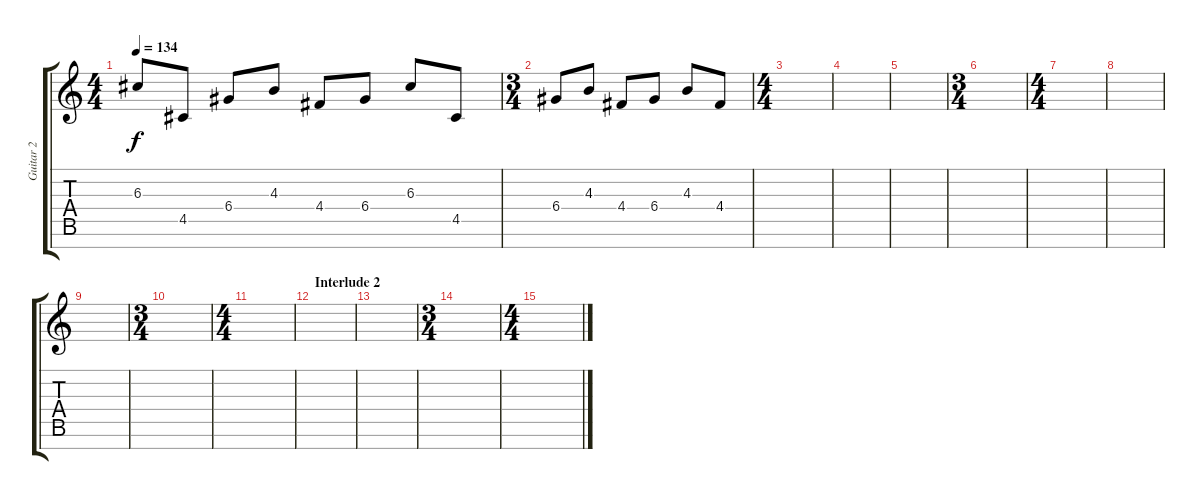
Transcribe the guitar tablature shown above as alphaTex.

\track ("Guitar 2" "Guitar 2") {instrument electricguitarclean}
\staff {score tabs}
\tuning (E4 B3 G3 D3 A2 E2 B1) {hide}
\ts (4 4)
\tempo 134
\clef g2
\ks c
6.3.8{dy f} 4.5.8 6.4.8 4.3.8 4.4.8 6.4.8 6.3.8 4.5.8 |
\ts (3 4)
6.4.8 4.3.8 4.4.8 6.4.8 4.3.8 4.4.8 |
\ts (4 4)
|
|
|
\ts (3 4)
|
\ts (4 4)
|
|
|
\ts (3 4)
|
\ts (4 4)
|
\section ("" "Interlude 2")
|
|
\ts (3 4)
|
\ts (4 4)
